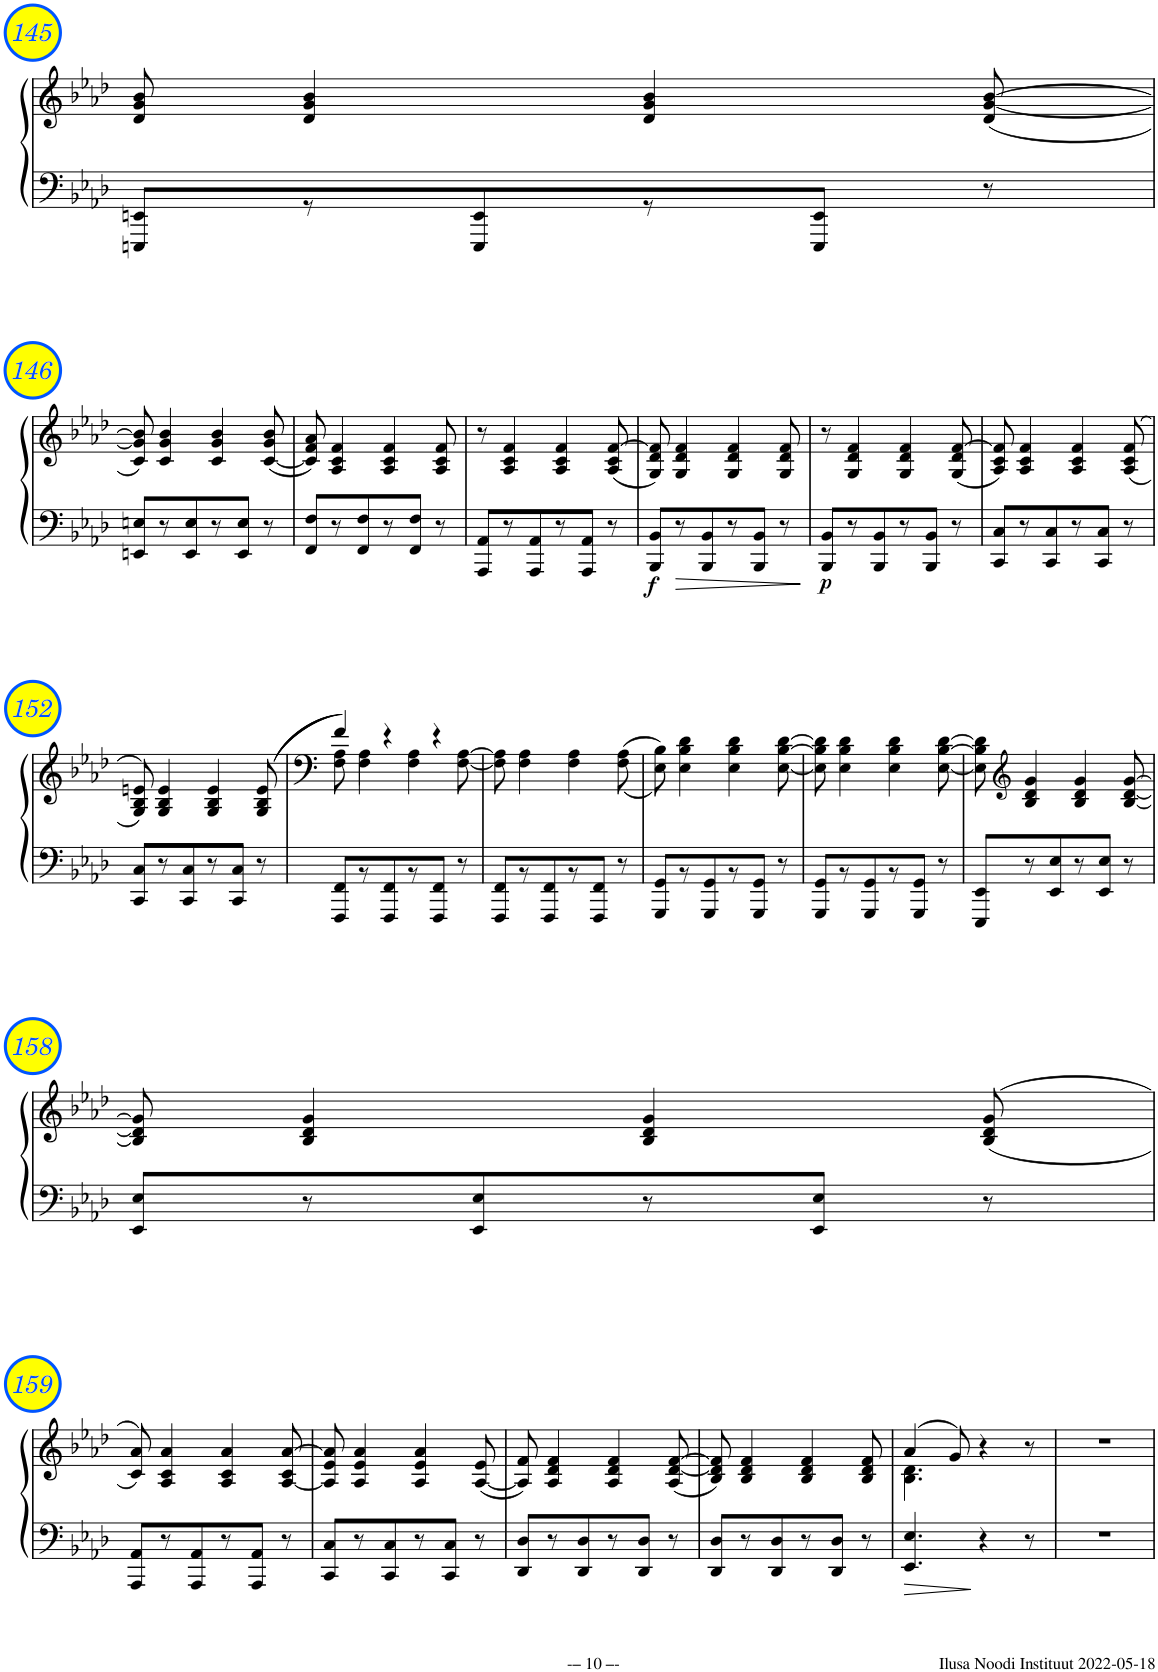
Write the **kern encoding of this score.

**kern	**kern	**dynam
*part1	*part1	*part1
*staff2	*staff1	*staff1/2
*I"Piano	*	*
*I'Pno	*	*
!!LO:PB:g=z
*clefF4	*clefG2	*
*k[b-e-a-d-]	*k[b-e-a-d-]	*
*M3/4	*M3/4	*
=145	=145	=145
8EEEn/ 8EEn/L	8d-/ 8g/ 8b-/	.
8r	4d-/ 4g/ 4b-/	.
8EEE/ 8EE/	.	.
8r	4d-/ 4g/ 4b-/	.
8EEE/ 8EE/J	.	.
8r	(<8d-/ [8g/ [8b-/	.
!!LO:LB:g=z
=146	=146	=146
8EEn/ 8En/L	8c/ 8g/] 8b-/])	.
8r	4c/ 4g/ 4b-/	.
8EE/ 8E/	.	.
8r	4c/ 4g/ 4b-/	.
8EE/ 8E/J	.	.
8r	([8c/ 8g/ 8b-/	.
=147	=147	=147
8FF/ 8F/L	8c/] 8f/ 8a-/)	.
8r	4A-/ 4c/ 4f/	.
8FF/ 8F/	.	.
8r	4A-/ 4c/ 4f/	.
8FF/ 8F/J	.	.
8r	8A-/ 8c/ 8f/	.
=148	=148	=148
8AAA-/ 8AA-/L	8r	.
8r	4A-/ 4c/ 4f/	.
8AAA-/ 8AA-/	.	.
8r	4A-/ 4c/ 4f/	.
8AAA-/ 8AA-/J	.	.
8r	(<8A-/ 8c/ [8f/	.
=149	=149	=149
!	!	!LO:DY:b=2
8BBB-/ 8BB-/L	8G/ 8d-/ 8f/])	f
8r	4G/ 4d-/ 4f/	.
8BBB-/ 8BB-/	.	.
8r	4G/ 4d-/ 4f/	.
8BBB-/ 8BB-/J	.	.
8r	8G/ 8d-/ 8f/	.
=150	=150	=150
!	!	!LO:DY:b=2
8BBB-/ 8BB-/L	8r	p
8r	4G/ 4d-/ 4f/	.
8BBB-/ 8BB-/	.	.
8r	4G/ 4d-/ 4f/	.
8BBB-/ 8BB-/J	.	.
8r	(<8G/ 8d-/ [8f/	.
=151	=151	=151
8CC/ 8C/L	8A-/ 8c/ 8f/])	.
8r	4A-/ 4c/ 4f/	.
8CC/ 8C/	.	.
8r	4A-/ 4c/ 4f/	.
8CC/ 8C/J	.	.
8r	(<(>8A-/ 8c/ 8f/	.
!!LO:LB:g=z
=152	=152	=152
8CC/ 8C/L	8G/ 8B-/ 8en/))	.
8r	4G/ 4B-/ 4e/	.
8CC/ 8C/	.	.
8r	4G/ 4B-/ 4e/	.
8CC/ 8C/J	.	.
8r	(>(8G/ 8B-/ 8e/	.
=153	=153	=153
*	*^	*
*	*	*^	*
8FFF/ 8FF/L	4f/))	8F\ 8A-\	8ryy	.
8r	.	4F\	4A-\	.
8FFF/ 8FF/	4r	.	.	.
8r	.	4F\ 4A-\	4.ryy	.
8FFF/ 8FF/J	4r	.	.	.
8r	.	[8F\ [>8A-\	.	.
*	*v	*v	*v	*
=154	=154	=154
8FFF/ 8FF/L	8F\] 8A-\]	.
8r	4F\ 4A-\	.
8FFF/ 8FF/	.	.
8r	4F\ 4A-\	.
8FFF/ 8FF/J	.	.
8r	(>(<8F\ 8A-\	.
=155	=155	=155
8GGG/ 8GG/L	8E-\ 8B-\))	.
8r	4E-\ 4B-\ 4d-\	.
8GGG/ 8GG/	.	.
8r	4E-\ 4B-\ 4d-\	.
8GGG/ 8GG/J	.	.
8r	[8E-\ [8B-\ [8d-\	.
=156	=156	=156
8GGG/ 8GG/L	8E-\] 8B-\] 8d-\]	.
8r	4E-\ 4B-\ 4d-\	.
8GGG/ 8GG/	.	.
8r	4E-\ 4B-\ 4d-\	.
8GGG/ 8GG/J	.	.
8r	[8E-\ [8B-\ [8d-\	.
=157	=157	=157
8EEE-/ 8EE-/L	8E-\] 8B-\] 8d-\]	.
*	*clefG2	*
8r	4B-/ 4d-/ 4g/	.
8EE-/ 8E-/	.	.
8r	4B-/ 4d-/ 4g/	.
8EE-/ 8E-/J	.	.
8r	[8B-/ [8d-/ [8g/	.
!!LO:LB:g=z
=158	=158	=158
8EE-/ 8E-/L	8B-/] 8d-/] 8g/]	.
8r	4B-/ 4d-/ 4g/	.
8EE-/ 8E-/	.	.
8r	4B-/ 4d-/ 4g/	.
8EE-/ 8E-/J	.	.
8r	(>(8B-/ 8d-/ 8g/	.
!!LO:LB:g=z
=159	=159	=159
8AAA-/ 8AA-/L	8c/ 8a-/))	.
8r	4A-/ 4c/ 4a-/	.
8AAA-/ 8AA-/	.	.
8r	4A-/ 4c/ 4a-/	.
8AAA-/ 8AA-/J	.	.
8r	[8A-/ 8c/ [8a-/	.
=160	=160	=160
8CC/ 8C/L	8A-/] 8e-/ 8a-/]	.
8r	4A-/ 4e-/ 4a-/	.
8CC/ 8C/	.	.
8r	4A-/ 4e-/ 4a-/	.
8CC/ 8C/J	.	.
8r	([8A-/ 8e-/	.
=161	=161	=161
8DD-/ 8D-/L	8A-/] 8f/)	.
8r	4A-/ 4d-/ 4f/	.
8DD-/ 8D-/	.	.
8r	4A-/ 4d-/ 4f/	.
8DD-/ 8D-/J	.	.
8r	(<8A-/ [8d-/ [8f/	.
=162	=162	=162
8DD-/ 8D-/L	8B-/ 8d-/] 8f/])	.
8r	4B-/ 4d-/ 4f/	.
8DD-/ 8D-/	.	.
8r	4B-/ 4d-/ 4f/	.
8DD-/ 8D-/J	.	.
8r	8B-/ 8d-/ 8f/	.
=163	=163	=163
*	*^	*
4.EE-/ 4.E-/	(4a-/	4.B-\ 4.d-\	.
.	8g/)	.	.
4r	4r	4.ryy	.
8r	8r	.	.
*	*v	*v	*
=164	=164	=164
2.r	2.r	.
=	=	=
*-	*-	*-
